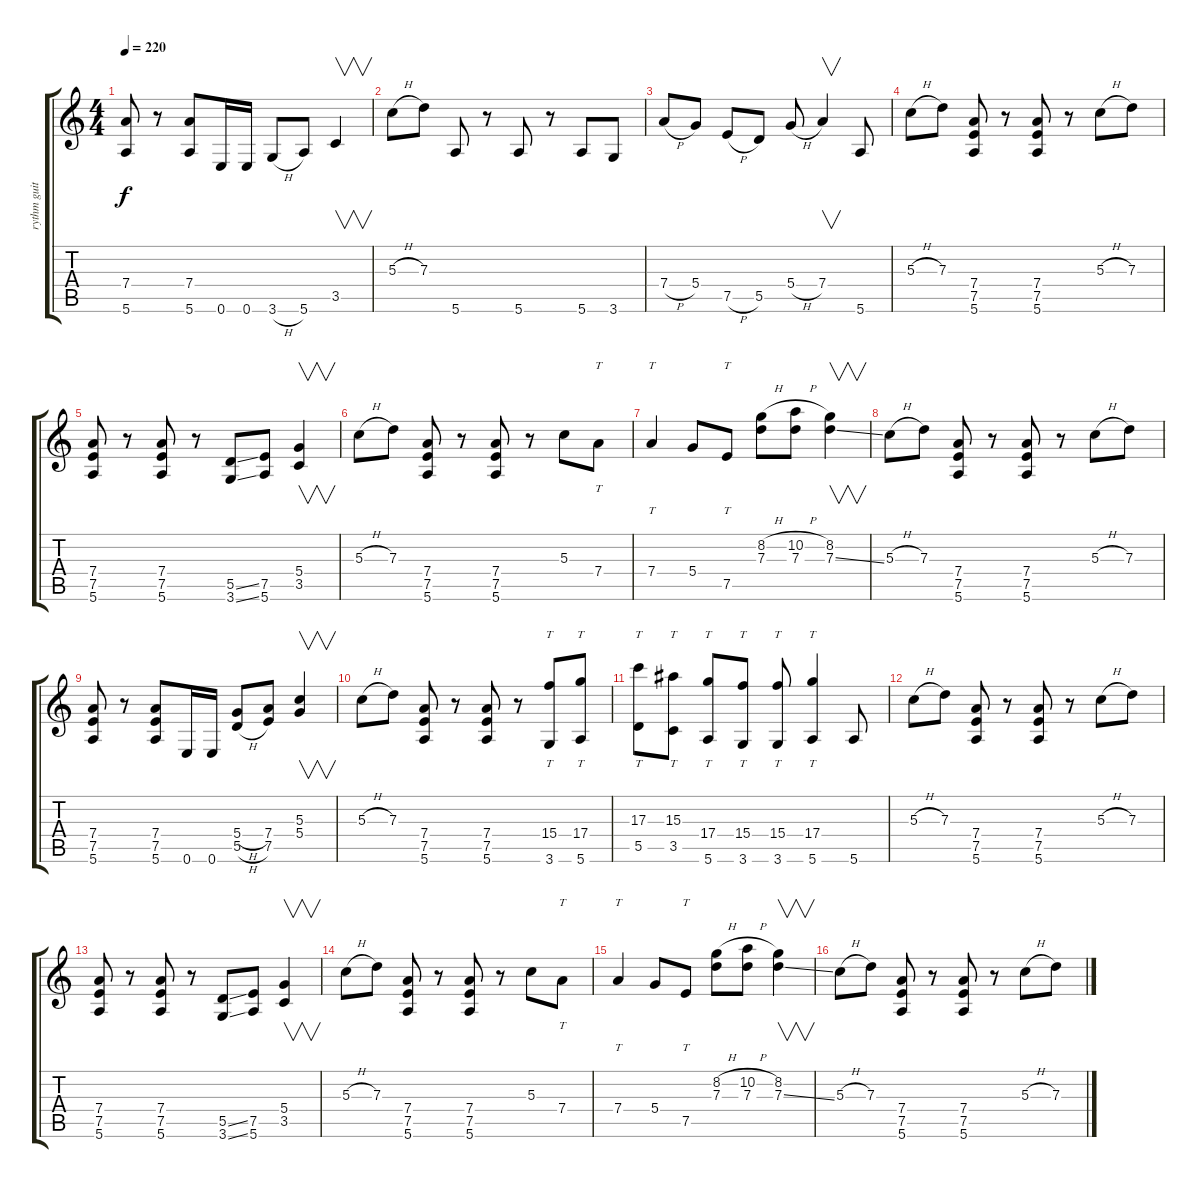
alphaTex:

\track ("rythm guitar" "rythm guit") {instrument overdrivenguitar}
\staff {score tabs}
\tuning (E4 B3 G3 D3 A2 E2) {hide}
\ts (4 4)
\tempo 220
\clef g2
\ks c
(7.4 5.6).8{dy f} r.8 (7.4 5.6).8 0.6.16 0.6.16 3.6{h}.8 5.6.8 3.5.4{v} |
5.3{h}.8 7.3.8 5.6.8 r.8 5.6.8 r.8 5.6.8 3.6.8 |
7.4{h}.8 5.4.8 7.5{h}.8 5.5.8 5.4{h}.8 7.4.4{v} 5.6.8 |
5.3{h}.8 7.3.8 (7.4 7.5 5.6).8 r.8 (7.4 7.5 5.6).8 r.8 5.3{h}.8 7.3.8 |
(7.4 7.5 5.6).8 r.8 (7.4 7.5 5.6).8 r.8 (5.5{ss} 3.6{ss}).8 (7.5 5.6).8 (5.4 3.5).4{v} |
5.3{h}.8 7.3.8 (7.4 7.5 5.6).8 r.8 (7.4 7.5 5.6).8 r.8 5.3.8 7.4.8{tt} |
7.4.4{tt} 5.4.8 7.5.8{tt} (8.2{h} 7.3).8 (10.2{h} 7.3).8 (8.2 7.3{ss}).4{v} |
5.3{h}.8 7.3.8 (7.4 7.5 5.6).8 r.8 (7.4 7.5 5.6).8 r.8 5.3{h}.8 7.3.8 |
(7.4 7.5 5.6).8 r.8 (7.4 7.5 5.6).8 0.6.16 0.6.16 (5.4{h} 5.5{h}).8 (7.4 7.5).8 (5.3 5.4).4{v} |
5.3{h}.8 7.3.8 (7.4 7.5 5.6).8 r.8 (7.4 7.5 5.6).8 r.8 (15.4 3.6).8{tt} (17.4 5.6).8{tt} |
(17.3 5.5).8{tt} (15.3 3.5).8{tt} (17.4 5.6).8{tt} (15.4 3.6).8{tt} (15.4 3.6).8{tt} (17.4 5.6).4{tt} 5.6.8 |
5.3{h}.8 7.3.8 (7.4 7.5 5.6).8 r.8 (7.4 7.5 5.6).8 r.8 5.3{h}.8 7.3.8 |
(7.4 7.5 5.6).8 r.8 (7.4 7.5 5.6).8 r.8 (5.5{ss} 3.6{ss}).8 (7.5 5.6).8 (5.4 3.5).4{v} |
5.3{h}.8 7.3.8 (7.4 7.5 5.6).8 r.8 (7.4 7.5 5.6).8 r.8 5.3.8 7.4.8{tt} |
7.4.4{tt} 5.4.8 7.5.8{tt} (8.2{h} 7.3).8 (10.2{h} 7.3).8 (8.2 7.3{ss}).4{v} |
5.3{h}.8 7.3.8 (7.4 7.5 5.6).8 r.8 (7.4 7.5 5.6).8 r.8 5.3{h}.8 7.3.8
